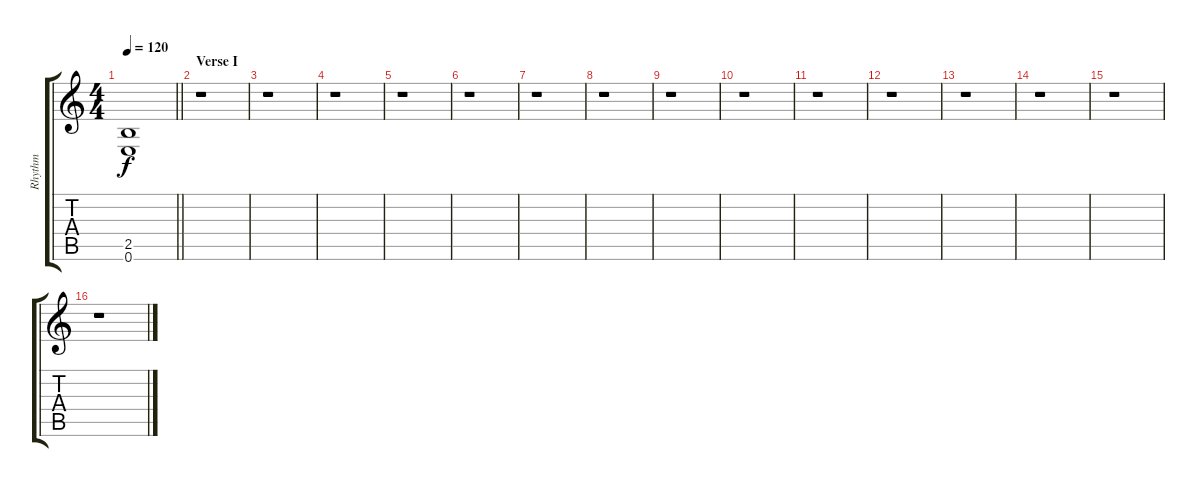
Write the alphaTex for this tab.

\track ("Rhythm" "Rhythm") {instrument distortionguitar}
\staff {score tabs}
\tuning (E4 B3 G3 D3 A2 E2) {hide}
\ts (4 4)
\tempo 120
\clef g2
\barLineRight lightlight
\ks c
(2.5{t} 0.6{t}).1{dy f} |
\section ("" "Verse I")
r.1 |
r.1 |
r.1 |
r.1 |
r.1 |
r.1 |
r.1 |
r.1 |
r.1 |
r.1 |
r.1 |
r.1 |
r.1 |
r.1 |
r.1
